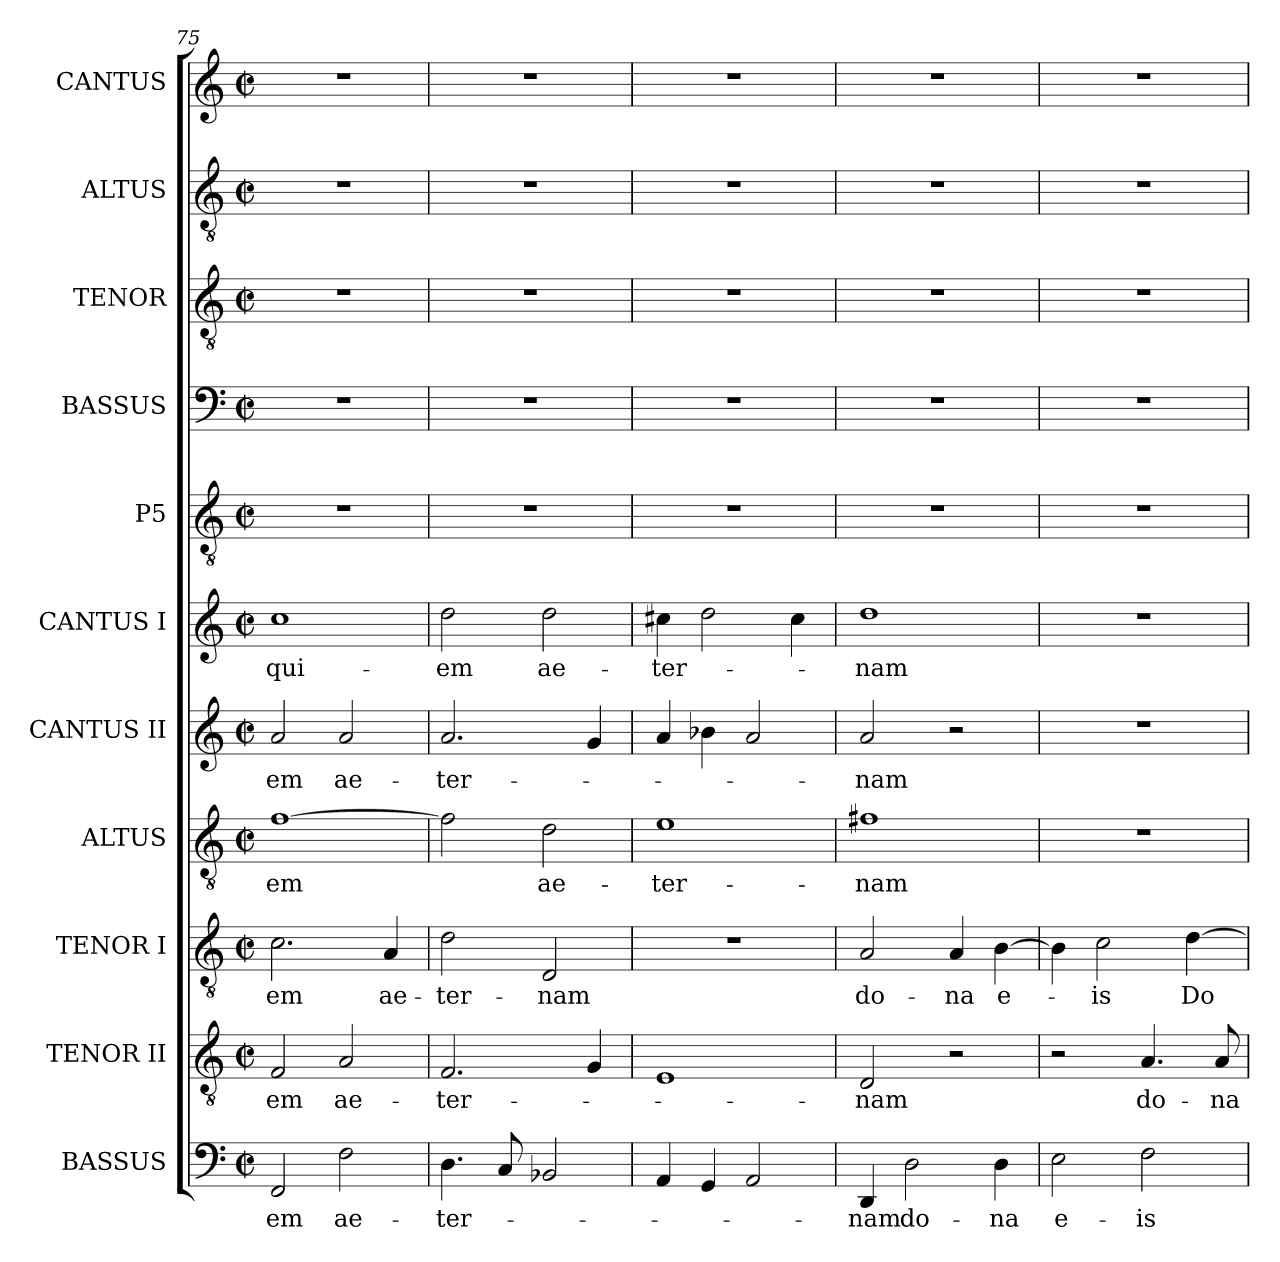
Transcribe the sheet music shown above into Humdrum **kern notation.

**kern	**text	**kern	**text	**kern	**text	**kern	**text	**kern	**text	**kern	**text	**kern	**kern	**kern	**kern	**kern
*part11	*part11	*part10	*part10	*part9	*part9	*part8	*part8	*part7	*part7	*part6	*part6	*part5	*part4	*part3	*part2	*part1
*staff11	*staff11	*staff10	*staff10	*staff9	*staff9	*staff8	*staff8	*staff7	*staff7	*staff6	*staff6	*staff5	*staff4	*staff3	*staff2	*staff1
*I"BASSUS	*	*I"TENOR II	*	*I"TENOR I	*	*I"ALTUS	*	*I"CANTUS II	*	*I"CANTUS I	*	*I"P5	*I"BASSUS	*I"TENOR	*I"ALTUS	*I"CANTUS
*I'B.	*	*I'T. II	*	*I'T. I	*	*I'A.	*	*I'C. II	*	*I'C. I	*	*	*I'B.	*I'T.	*I'A.	*I'C.
*clefF4	*	*clefGv2	*	*clefGv2	*	*clefGv2	*	*clefG2	*	*clefG2	*	*clefGv2	*clefF4	*clefGv2	*clefGv2	*clefG2
*	*	*ITrd7c12	*	*ITrd7c12	*	*ITrd7c12	*	*	*	*	*	*ITrd7c12	*	*ITrd7c12	*ITrd7c12	*
*k[]	*	*k[]	*	*k[]	*	*k[]	*	*k[]	*	*k[]	*	*k[]	*k[]	*k[]	*k[]	*k[]
*a:	*	*a:	*	*a:	*	*a:	*	*a:	*	*a:	*	*a:	*a:	*a:	*a:	*a:
*M2/2	*	*M2/2	*	*M2/2	*	*M2/2	*	*M2/2	*	*M2/2	*	*M2/2	*M2/2	*M2/2	*M2/2	*M2/2
*met(c|)	*	*met(c|)	*	*met(c|)	*	*met(c|)	*	*met(c|)	*	*met(c|)	*	*met(c|)	*met(c|)	*met(c|)	*met(c|)	*met(c|)
=75	=75	=75	=75	=75	=75	=75	=75	=75	=75	=75	=75	=75	=75	=75	=75	=75
!	!LO:LY:b:color=#000000	!	!	!	!	!	!	!	!	!	!	!	!	!	!	!
!	!	!	!LO:LY:b:color=#000000	!	!	!	!	!	!	!	!	!	!	!	!	!
!	!	!	!	!	!LO:LY:b:color=#000000	!	!	!	!	!	!	!	!	!	!	!
!	!	!	!	!	!	!	!LO:LY:b:color=#000000	!	!	!	!	!	!	!	!	!
!	!	!	!	!	!	!	!	!	!LO:LY:b:color=#000000	!	!	!	!	!	!	!
!	!	!	!	!	!	!	!	!	!	!	!LO:LY:b:color=#000000	!	!	!	!	!
2FFi/	-em	2FFi/	-em	2.Ci\	-em	[1Fi	-em	2ai/	-em	1cci	-qui-	1r	1r	1r	1r	1r
!	!LO:LY:b:color=#000000	!	!	!	!	!	!	!	!	!	!	!	!	!	!	!
!	!	!	!LO:LY:b:color=#000000	!	!	!	!	!	!	!	!	!	!	!	!	!
!	!	!	!	!	!	!	!	!	!LO:LY:b:color=#000000	!	!	!	!	!	!	!
2Fi\	ae-	2AAi/	ae-	.	.	.	.	2ai/	ae-	.	.	.	.	.	.	.
!	!	!	!	!	!LO:LY:b:color=#000000	!	!	!	!	!	!	!	!	!	!	!
.	.	.	.	4AAi/	ae-	.	.	.	.	.	.	.	.	.	.	.
=76	=76	=76	=76	=76	=76	=76	=76	=76	=76	=76	=76	=76	=76	=76	=76	=76
!	!LO:LY:b:color=#000000	!	!	!	!	!	!	!	!	!	!	!	!	!	!	!
!	!	!	!LO:LY:b:color=#000000	!	!	!	!	!	!	!	!	!	!	!	!	!
!	!	!	!	!	!LO:LY:b:color=#000000	!	!	!	!	!	!	!	!	!	!	!
!	!	!	!	!	!	!	!	!	!LO:LY:b:color=#000000	!	!	!	!	!	!	!
!	!	!	!	!	!	!	!	!	!	!	!LO:LY:b:color=#000000	!	!	!	!	!
4.Di\	-ter-	2.FFi/	-ter-	2Di\	-ter-	2Fi\]	.	2.ai/	-ter-	2ddi\	-em	1r	1r	1r	1r	1r
8Ci/	.	.	.	.	.	.	.	.	.	.	.	.	.	.	.	.
!	!	!	!	!	!LO:LY:b:color=#000000	!	!	!	!	!	!	!	!	!	!	!
!	!	!	!	!	!	!	!LO:LY:b:color=#000000	!	!	!	!	!	!	!	!	!
!	!	!	!	!	!	!	!	!	!	!	!LO:LY:b:color=#000000	!	!	!	!	!
2BB-Xi/	.	.	.	2DDi/	-nam	2Di\	ae-	.	.	2ddi\	ae-	.	.	.	.	.
.	.	4GGi/	.	.	.	.	.	4gi/	.	.	.	.	.	.	.	.
=77	=77	=77	=77	=77	=77	=77	=77	=77	=77	=77	=77	=77	=77	=77	=77	=77
!	!	!	!	!	!	!	!LO:LY:b:color=#000000	!	!	!	!	!	!	!	!	!
!	!	!	!	!	!	!	!	!	!	!	!LO:LY:b:color=#000000	!	!	!	!	!
4AAi/	.	1EEi	.	1r	.	1Ei	-ter-	4ai/	.	4cc#Xi\	-ter-	1r	1r	1r	1r	1r
4GGi/	.	.	.	.	.	.	.	4b-Xi\	.	2ddi\	.	.	.	.	.	.
2AAi/	.	.	.	.	.	.	.	2ai/	.	.	.	.	.	.	.	.
.	.	.	.	.	.	.	.	.	.	4cc#i\	.	.	.	.	.	.
=78	=78	=78	=78	=78	=78	=78	=78	=78	=78	=78	=78	=78	=78	=78	=78	=78
!	!LO:LY:b:color=#000000	!	!	!	!	!	!	!	!	!	!	!	!	!	!	!
!	!	!	!LO:LY:b:color=#000000	!	!	!	!	!	!	!	!	!	!	!	!	!
!	!	!	!	!	!LO:LY:b:color=#000000	!	!	!	!	!	!	!	!	!	!	!
!	!	!	!	!	!	!	!LO:LY:b:color=#000000	!	!	!	!	!	!	!	!	!
!	!	!	!	!	!	!	!	!	!LO:LY:b:color=#000000	!	!	!	!	!	!	!
!	!	!	!	!	!	!	!	!	!	!	!LO:LY:b:color=#000000	!	!	!	!	!
4DDi/	-nam	2DDi/	-nam	2AAi/	do-	1F#Xi	-nam	2ai/	-nam	1ddi	-nam	1r	1r	1r	1r	1r
!	!LO:LY:b:color=#000000	!	!	!	!	!	!	!	!	!	!	!	!	!	!	!
2Di\	do-	.	.	.	.	.	.	.	.	.	.	.	.	.	.	.
!	!	!	!	!	!LO:LY:b:color=#000000	!	!	!	!	!	!	!	!	!	!	!
.	.	2r	.	4AAi/	-na	.	.	2r	.	.	.	.	.	.	.	.
!	!LO:LY:b:color=#000000	!	!	!	!	!	!	!	!	!	!	!	!	!	!	!
!	!	!	!	!	!LO:LY:b:color=#000000	!	!	!	!	!	!	!	!	!	!	!
4Di\	-na	.	.	[4BBi\	e-	.	.	.	.	.	.	.	.	.	.	.
=79	=79	=79	=79	=79	=79	=79	=79	=79	=79	=79	=79	=79	=79	=79	=79	=79
!	!LO:LY:b:color=#000000	!	!	!	!	!	!	!	!	!	!	!	!	!	!	!
2Ei\	e-	2r	.	4BBi\]	.	1r	.	1r	.	1r	.	1r	1r	1r	1r	1r
!	!	!	!	!	!LO:LY:b:color=#000000	!	!	!	!	!	!	!	!	!	!	!
.	.	.	.	2Ci\	-is	.	.	.	.	.	.	.	.	.	.	.
!	!LO:LY:b:color=#000000	!	!	!	!	!	!	!	!	!	!	!	!	!	!	!
!	!	!	!LO:LY:b:color=#000000	!	!	!	!	!	!	!	!	!	!	!	!	!
2Fi\	-is	4.AAi/	do-	.	.	.	.	.	.	.	.	.	.	.	.	.
!	!	!	!	!	!LO:LY:b:color=#000000	!	!	!	!	!	!	!	!	!	!	!
.	.	.	.	[4Di\	Do-	.	.	.	.	.	.	.	.	.	.	.
!	!	!	!LO:LY:b:color=#000000	!	!	!	!	!	!	!	!	!	!	!	!	!
.	.	8AAi/	-na	.	.	.	.	.	.	.	.	.	.	.	.	.
=	=	=	=	=	=	=	=	=	=	=	=	=	=	=	=	=
*-	*-	*-	*-	*-	*-	*-	*-	*-	*-	*-	*-	*-	*-	*-	*-	*-
